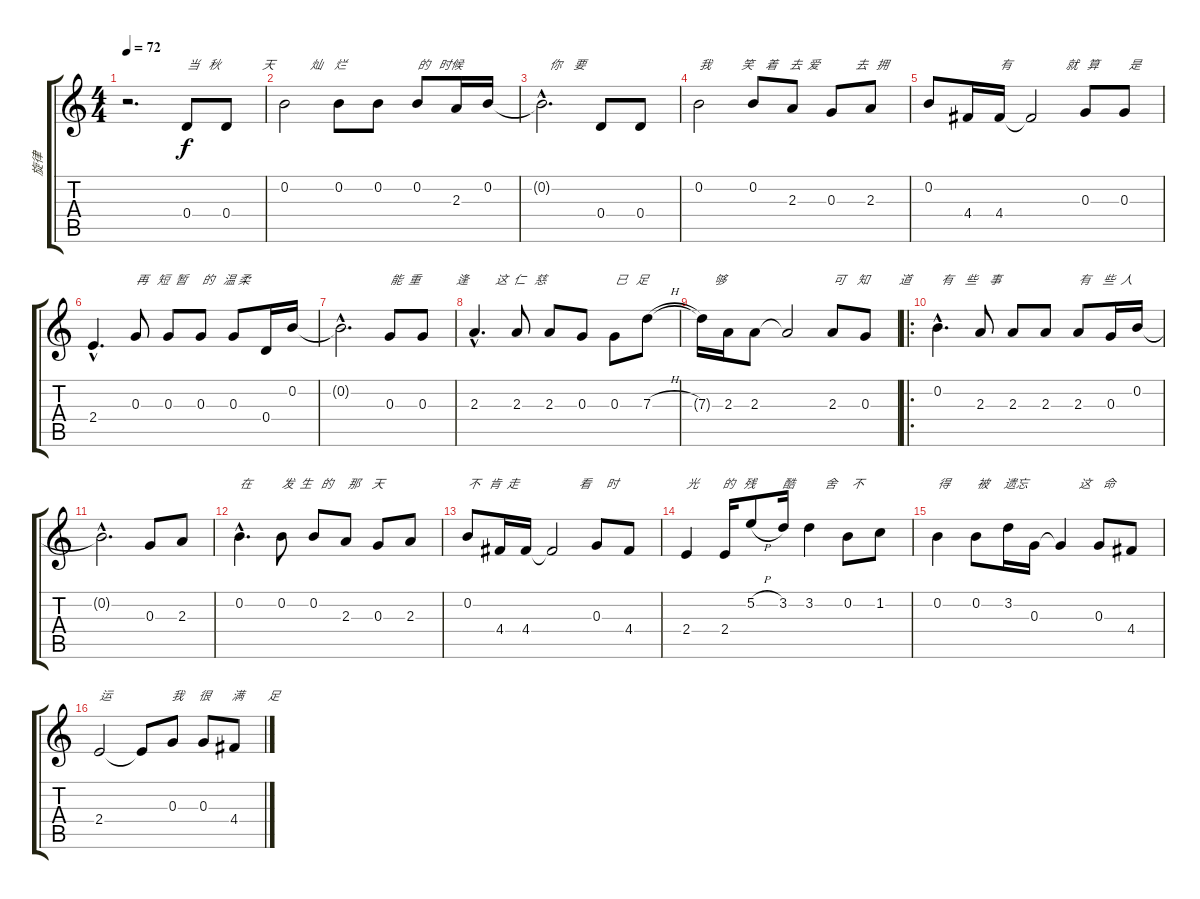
\track ("旋律" "旋律") {instrument acousticguitarsteel}
\staff {score tabs}
\tuning (E4 B3 G3 D3 A2 E2) {hide}
\ts (4 4)
\tempo 72
\clef g2
\ks c
r.2{d dy f instrument acousticguitarsteel} 0.4.8{txt "当   秋              天            灿    烂"} 0.4.8 |
0.2.2 0.2.8 0.2.8 0.2.8{txt "的   时候                             你    要"} 2.3.16 0.2.16 |
0.2{hac t}.2{d} 0.4.8 0.4.8 |
0.2.2{txt "我          笑    着    去  爱            去   拥"} 0.2.8 2.3.8 0.3.8 2.3.8 |
0.2.8 4.4.16 4.4.16{txt "有                  就   算          是"} 4.4{t}.2 0.3.8 0.3.8 |
2.4{hac}.4{d} 0.3.8{txt "再   短  暂     的   温 柔"} 0.3.8 0.3.8 0.3.8 0.4.16 0.2.16 |
0.2{hac t}.2{d} 0.3.8{txt "能  重            逢         这  仁   慈"} 0.3.8 |
2.3{hac}.4{d} 2.3.8 2.3.8 0.3.8 0.3.8{txt "已   足                      够"} 7.3{h}.8 |
7.3{t}.16 2.3.16 2.3.8 2.3{t}.2 2.3.8{txt "可    知          道          有    些    事   "} 0.3.8 |
\ro
0.2{hac}.4{d} 2.3.8 2.3.8 2.3.8 2.3.8{txt "有    些  人                             停 留"} 0.3.16 0.2.16 |
0.2{hac t}.2{d} 0.3.8 2.3.8 |
0.2{hac}.4{d txt "在          发  生   的     那    天"} 0.2.8 0.2.8 2.3.8 0.3.8 2.3.8 |
0.2.8{txt "不   肯  走                    看     时          "} 4.4.16 4.4.16 4.4{t}.2 0.3.8 4.4.8 |
2.4.4{txt "光        的   残         酷          舍     不 "} 2.4.16 5.2{h}.8 3.2.16 3.2.4 0.2.8 1.2.8 |
0.2.4{txt "得         被     遗忘                 这    命"} 0.2.8 3.2.16 0.3.16 0.3{t}.4 0.3.8 4.4.8 |
2.4.2{txt "运                    我     很       满        足"} 2.4{t}.8 0.3.8 0.3.8 4.4.8
